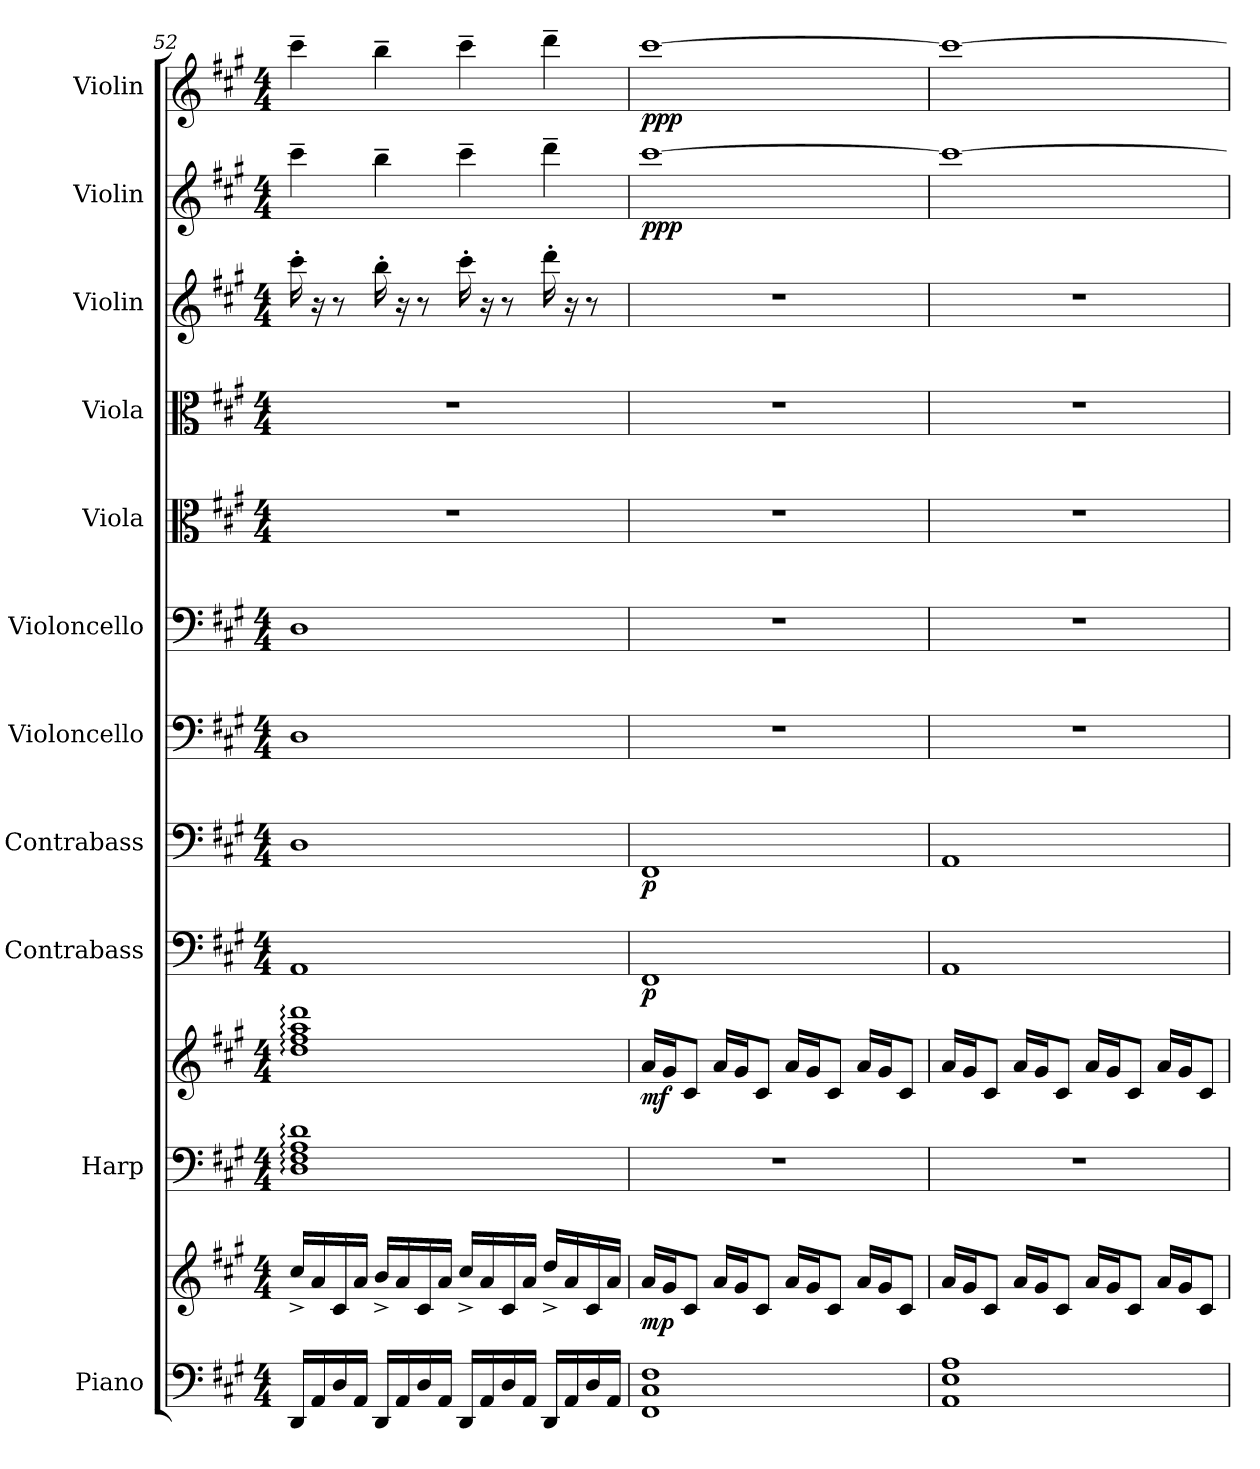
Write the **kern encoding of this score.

**kern	**kern	**dynam	**kern	**kern	**dynam	**kern	**dynam	**kern	**dynam	**kern	**kern	**kern	**kern	**kern	**kern	**dynam	**kern	**dynam
*part11	*part11	*part11	*part10	*part10	*part10	*part9	*part9	*part8	*part8	*part7	*part6	*part5	*part4	*part3	*part2	*part2	*part1	*part1
*staff13	*staff12	*staff12/13	*staff11	*staff10	*staff10/11	*staff9	*staff9	*staff8	*staff8	*staff7	*staff6	*staff5	*staff4	*staff3	*staff2	*staff2	*staff1	*staff1
*I"Piano	*	*	*I"Harp	*	*	*I"Contrabass	*	*I"Contrabass	*	*I"Violoncello	*I"Violoncello	*I"Viola	*I"Viola	*I"Violin	*I"Violin	*	*I"Violin	*
*I'Pno.	*	*	*I'Hrp.	*	*	*I'Cb.	*	*I'Cb.	*	*I'Vc.	*I'Vc.	*I'Vla.	*I'Vla.	*I'Vln.	*I'Vln.	*	*I'Vln.	*
*clefF4	*clefG2	*	*clefF4	*clefG2	*	*clefF4	*	*clefF4	*	*clefF4	*clefF4	*clefC3	*clefC3	*clefG2	*clefG2	*	*clefG2	*
*	*	*	*	*	*	*ITrd7c12	*	*ITrd7c12	*	*	*	*	*	*	*	*	*	*
*k[f#c#g#]	*k[f#c#g#]	*	*k[f#c#g#]	*k[f#c#g#]	*	*k[f#c#g#]	*	*k[f#c#g#]	*	*k[f#c#g#]	*k[f#c#g#]	*k[f#c#g#]	*k[f#c#g#]	*k[f#c#g#]	*k[f#c#g#]	*	*k[f#c#g#]	*
*M4/4	*M4/4	*	*M4/4	*M4/4	*	*M4/4	*	*M4/4	*	*M4/4	*M4/4	*M4/4	*M4/4	*M4/4	*M4/4	*	*M4/4	*
=52	=52	=52	=52	=52	=52	=52	=52	=52	=52	=52	=52	=52	=52	=52	=52	=52	=52	=52
16DD/LL	16cc#^/LL	.	1D: 1F#: 1A: 1d:	1dd: 1ff#: 1aa: 1ddd:	.	1AAA	.	1DD	.	1D	1D	1r	1r	16ccc#'\	4ccc#~\	.	4ccc#~\	.
16AA/	16a/	.	.	.	.	.	.	.	.	.	.	.	.	16r	.	.	.	.
16D/	16c#/	.	.	.	.	.	.	.	.	.	.	.	.	8r	.	.	.	.
16AA/JJ	16a/JJ	.	.	.	.	.	.	.	.	.	.	.	.	.	.	.	.	.
16DD/LL	16b^/LL	.	.	.	.	.	.	.	.	.	.	.	.	16bb'\	4bb~\	.	4bb~\	.
16AA/	16a/	.	.	.	.	.	.	.	.	.	.	.	.	16r	.	.	.	.
16D/	16c#/	.	.	.	.	.	.	.	.	.	.	.	.	8r	.	.	.	.
16AA/JJ	16a/JJ	.	.	.	.	.	.	.	.	.	.	.	.	.	.	.	.	.
16DD/LL	16cc#^/LL	.	.	.	.	.	.	.	.	.	.	.	.	16ccc#'\	4ccc#~\	.	4ccc#~\	.
16AA/	16a/	.	.	.	.	.	.	.	.	.	.	.	.	16r	.	.	.	.
16D/	16c#/	.	.	.	.	.	.	.	.	.	.	.	.	8r	.	.	.	.
16AA/JJ	16a/JJ	.	.	.	.	.	.	.	.	.	.	.	.	.	.	.	.	.
16DD/LL	16dd^/LL	.	.	.	.	.	.	.	.	.	.	.	.	16ddd'\	4ddd~\	.	4ddd~\	.
16AA/	16a/	.	.	.	.	.	.	.	.	.	.	.	.	16r	.	.	.	.
16D/	16c#/	.	.	.	.	.	.	.	.	.	.	.	.	8r	.	.	.	.
16AA/JJ	16a/JJ	.	.	.	.	.	.	.	.	.	.	.	.	.	.	.	.	.
!!LO:PB:g=z
=53	=53	=53	=53	=53	=53	=53	=53	=53	=53	=53	=53	=53	=53	=53	=53	=53	=53	=53
!	!	!LO:DY:b	!	!	!LO:DY:b	!	!LO:DY:b	!	!LO:DY:b	!	!	!	!	!	!	!LO:DY:b	!	!LO:DY:b
1FF# 1C# 1F#	16a/LL	mp	1r	16a/LL	mf	1FFF#	p	1FFF#	p	1r	1r	1r	1r	1r	[1ccc#	ppp	[1ccc#	ppp
.	16g#/J	.	.	16g#/J	.	.	.	.	.	.	.	.	.	.	.	.	.	.
.	8c#/J	.	.	8c#/J	.	.	.	.	.	.	.	.	.	.	.	.	.	.
.	16a/LL	.	.	16a/LL	.	.	.	.	.	.	.	.	.	.	.	.	.	.
.	16g#/J	.	.	16g#/J	.	.	.	.	.	.	.	.	.	.	.	.	.	.
.	8c#/J	.	.	8c#/J	.	.	.	.	.	.	.	.	.	.	.	.	.	.
.	16a/LL	.	.	16a/LL	.	.	.	.	.	.	.	.	.	.	.	.	.	.
.	16g#/J	.	.	16g#/J	.	.	.	.	.	.	.	.	.	.	.	.	.	.
.	8c#/J	.	.	8c#/J	.	.	.	.	.	.	.	.	.	.	.	.	.	.
.	16a/LL	.	.	16a/LL	.	.	.	.	.	.	.	.	.	.	.	.	.	.
.	16g#/J	.	.	16g#/J	.	.	.	.	.	.	.	.	.	.	.	.	.	.
.	8c#/J	.	.	8c#/J	.	.	.	.	.	.	.	.	.	.	.	.	.	.
=54	=54	=54	=54	=54	=54	=54	=54	=54	=54	=54	=54	=54	=54	=54	=54	=54	=54	=54
1AA 1E 1A	16a/LL	.	1r	16a/LL	.	1AAA	.	1AAA	.	1r	1r	1r	1r	1r	1ccc#_	.	1ccc#_	.
.	16g#/J	.	.	16g#/J	.	.	.	.	.	.	.	.	.	.	.	.	.	.
.	8c#/J	.	.	8c#/J	.	.	.	.	.	.	.	.	.	.	.	.	.	.
.	16a/LL	.	.	16a/LL	.	.	.	.	.	.	.	.	.	.	.	.	.	.
.	16g#/J	.	.	16g#/J	.	.	.	.	.	.	.	.	.	.	.	.	.	.
.	8c#/J	.	.	8c#/J	.	.	.	.	.	.	.	.	.	.	.	.	.	.
.	16a/LL	.	.	16a/LL	.	.	.	.	.	.	.	.	.	.	.	.	.	.
.	16g#/J	.	.	16g#/J	.	.	.	.	.	.	.	.	.	.	.	.	.	.
.	8c#/J	.	.	8c#/J	.	.	.	.	.	.	.	.	.	.	.	.	.	.
.	16a/LL	.	.	16a/LL	.	.	.	.	.	.	.	.	.	.	.	.	.	.
.	16g#/J	.	.	16g#/J	.	.	.	.	.	.	.	.	.	.	.	.	.	.
.	8c#/J	.	.	8c#/J	.	.	.	.	.	.	.	.	.	.	.	.	.	.
=	=	=	=	=	=	=	=	=	=	=	=	=	=	=	=	=	=	=
*-	*-	*-	*-	*-	*-	*-	*-	*-	*-	*-	*-	*-	*-	*-	*-	*-	*-	*-
